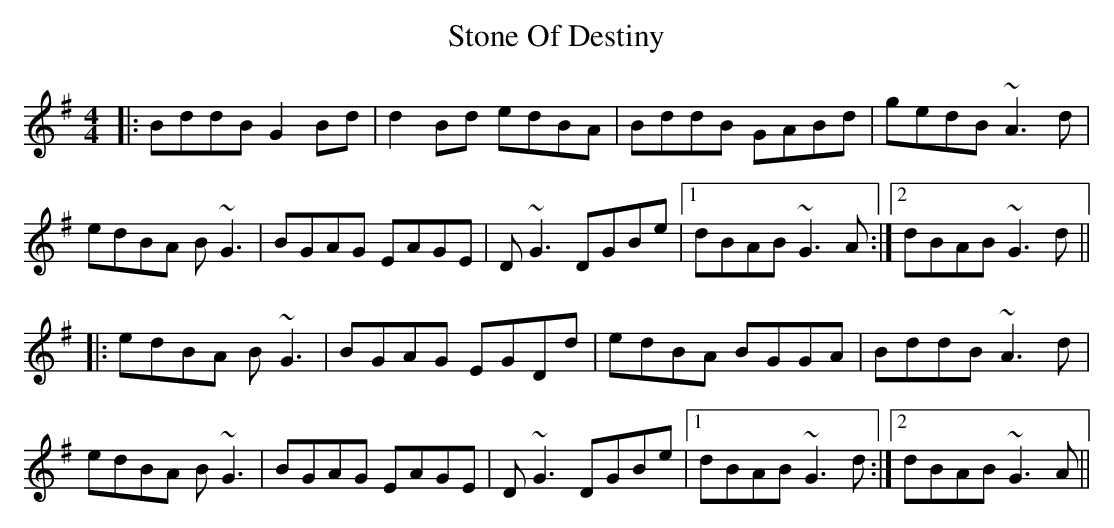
X:1
T: Stone Of Destiny
M: 4/4
L: 1/8
K: Gmaj
|:BddB G2 Bd|d2 Bd edBA|BddB GABd|gedB ~A3d|
edBA B~G3|BGAG EAGE|D~G3 DGBe|1 dBAB ~G3A:|2 dBAB ~G3d||
|:edBA B~G3|BGAG EGDd|edBA BGGA|BddB ~A3d|
 edBA B~G3|BGAG EAGE|D~G3 DGBe|1 dBAB ~G3d:|2 dBAB ~G3A||
